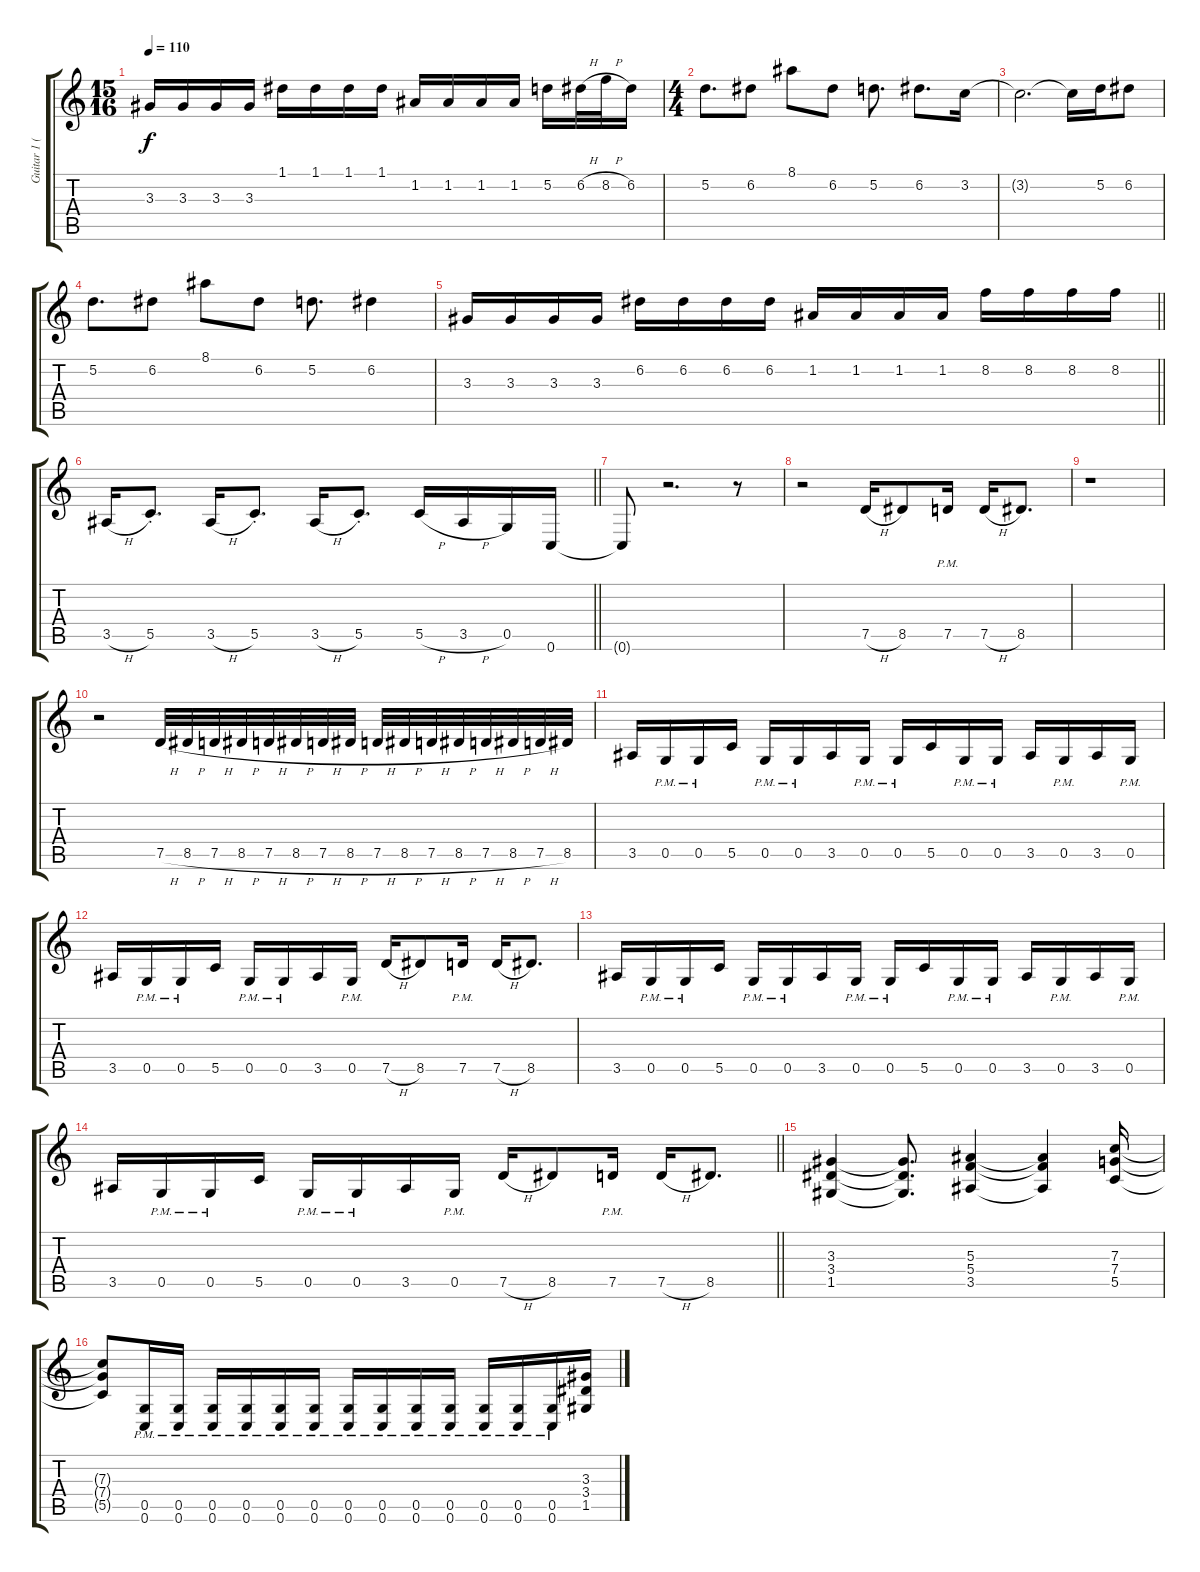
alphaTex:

\track ("Guitar 1 (Distorted- Tuck)" "Guitar 1 (") {instrument distortionguitar}
\staff {score tabs}
\tuning (D4 A3 F3 C3 G2 C2) {hide}
\ts (15 16)
\tempo 110
\clef g2
\ks c
3.3.16{dy f} 3.3.16 3.3.16 3.3.16 1.1.16 1.1.16 1.1.16 1.1.16 1.2.16 1.2.16 1.2.16 1.2.16 5.2.16 6.2{h}.32 8.2{h}.32 6.2.16 |
\ts (4 4)
5.2.8{d instrument distortionguitar} 6.2.8 8.1.8 6.2.8 5.2.8{d} 6.2.8{d} 3.2.16 |
3.2{t}.2{d} 3.2{t}.16 5.2.16 6.2.8 |
5.2.8{d} 6.2.8 8.1.8 6.2.8 5.2.8{d} 6.2.4 |
\barLineRight lightlight
3.3.16 3.3.16 3.3.16 3.3.16 6.2.16 6.2.16 6.2.16 6.2.16 1.2.16 1.2.16 1.2.16 1.2.16 8.2.16 8.2.16 8.2.16 8.2.16 |
\barLineRight lightlight
3.5{h}.16 5.5{st}.8{d} 3.5{h}.16 5.5{st}.8{d} 3.5{h}.16 5.5{st}.8{d} 5.5{h}.16 3.5{h}.16 0.5.16 0.6.16 |
0.6{t}.8 r.2{d} r.8 |
r.2 7.5{h}.16 8.5.8 7.5{pm}.16 7.5{h}.16 8.5.8{d} |
r.1 |
r.2 7.5{h}.32 8.5{h}.32 7.5{h}.32 8.5{h}.32 7.5{h}.32 8.5{h}.32 7.5{h}.32 8.5{h}.32 7.5{h}.32 8.5{h}.32 7.5{h}.32 8.5{h}.32 7.5{h}.32 8.5{h}.32 7.5{h}.32 8.5.32 |
3.5.16 0.5{pm}.16 0.5{pm}.16 5.5.16 0.5{pm}.16 0.5{pm}.16 3.5.16 0.5{pm}.16 0.5{pm}.16 5.5.16 0.5{pm}.16 0.5{pm}.16 3.5.16 0.5{pm}.16 3.5.16 0.5{pm}.16 |
3.5.16 0.5{pm}.16 0.5{pm}.16 5.5.16 0.5{pm}.16 0.5{pm}.16 3.5.16 0.5{pm}.16 7.5{h}.16 8.5.8 7.5{pm}.16 7.5{h}.16 8.5.8{d} |
3.5.16 0.5{pm}.16 0.5{pm}.16 5.5.16 0.5{pm}.16 0.5{pm}.16 3.5.16 0.5{pm}.16 0.5{pm}.16 5.5.16 0.5{pm}.16 0.5{pm}.16 3.5.16 0.5{pm}.16 3.5.16 0.5{pm}.16 |
\barLineRight lightlight
3.5.16 0.5{pm}.16 0.5{pm}.16 5.5.16 0.5{pm}.16 0.5{pm}.16 3.5.16 0.5{pm}.16 7.5{h}.16 8.5.8 7.5{pm}.16 7.5{h}.16 8.5.8{d} |
(3.3 3.4 1.5).4 (3.3{t} 3.4{t} 1.5{t}).8{d} (5.3 5.4 3.5).4 (5.3{t} 5.4{t} 3.5{t}).4 (7.3 7.4 5.5).16 |
(7.3{t} 7.4{t} 5.5{t}).8 (0.5{pm} 0.6{pm}).16 (0.5{pm} 0.6{pm}).16 (0.5{pm} 0.6{pm}).16 (0.5{pm} 0.6{pm}).16 (0.5{pm} 0.6{pm}).16 (0.5{pm} 0.6{pm}).16 (0.5{pm} 0.6{pm}).16 (0.5{pm} 0.6{pm}).16 (0.5{pm} 0.6{pm}).16 (0.5{pm} 0.6{pm}).16 (0.5{pm} 0.6{pm}).16 (0.5{pm} 0.6{pm}).16 (0.5{pm} 0.6{pm}).16 (3.3 3.4 1.5).16
